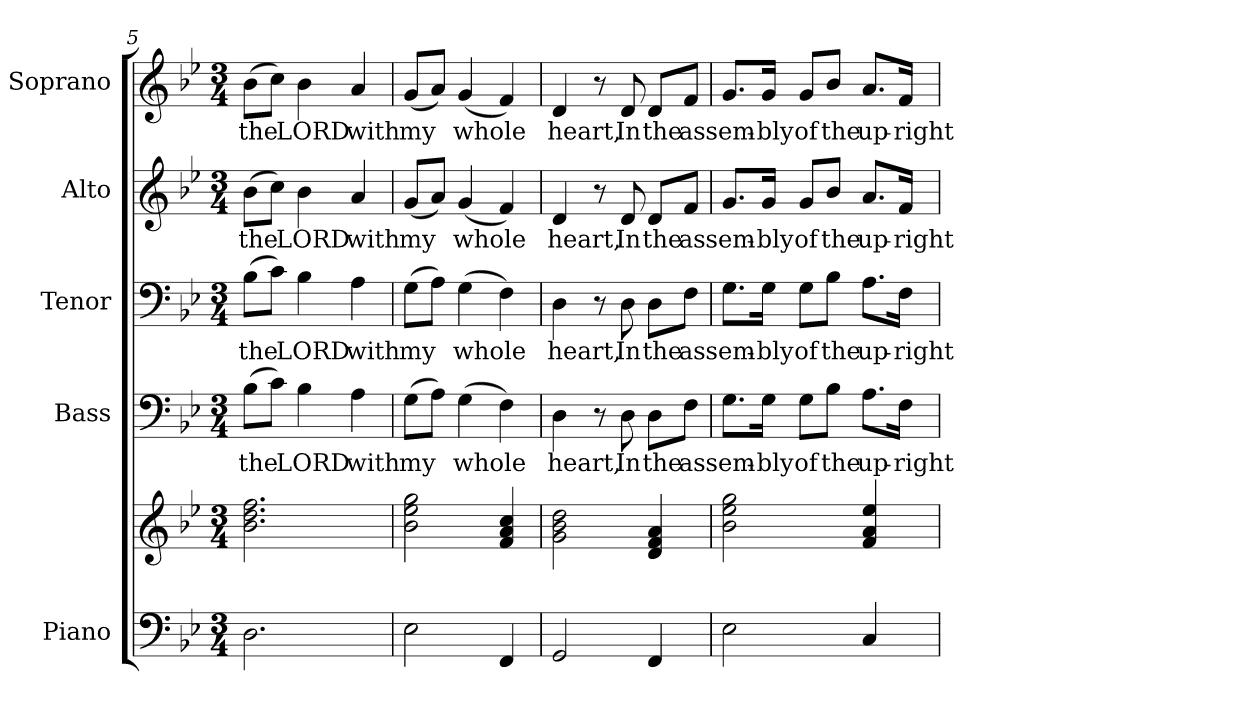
**kern	**kern	**kern	**text	**kern	**text	**kern	**text	**kern	**text
*part5	*part5	*part4	*part4	*part3	*part3	*part2	*part2	*part1	*part1
*staff6	*staff5	*staff4	*staff4	*staff3	*staff3	*staff2	*staff2	*staff1	*staff1
*I"Piano	*	*I"Bass	*	*I"Tenor	*	*I"Alto	*	*I"Soprano	*
*I'Pno.	*	*I'B.	*	*I'T.	*	*I'A.	*	*I'S.	*
!!LO:PB:g=z
*clefF4	*clefG2	*clefF4	*	*clefF4	*	*clefG2	*	*clefG2	*
*k[b-e-]	*k[b-e-]	*k[b-e-]	*	*k[b-e-]	*	*k[b-e-]	*	*k[b-e-]	*
*B-:	*B-:	*B-:	*	*B-:	*	*B-:	*	*B-:	*
*M3/4	*M3/4	*M3/4	*	*M3/4	*	*M3/4	*	*M3/4	*
=5	=5	=5	=5	=5	=5	=5	=5	=5	=5
!	!	!	!LO:LY:b:color=#000000	!	!	!	!	!	!
!	!	!	!	!	!LO:LY:b:color=#000000	!	!	!	!
!	!	!	!	!	!	!	!LO:LY:b:color=#000000	!	!
!	!	!	!	!	!	!	!	!	!LO:LY:b:color=#000000
2.Di\	2.b-i\ 2.ddi 2.ffi	(8B-i\L	the	(8B-i\L	the	(8b-i\L	the	(8b-i\L	the
.	.	8ci\J)	.	8ci\J)	.	8cci\J)	.	8cci\J)	.
!	!	!	!LO:LY:b:color=#000000	!	!	!	!	!	!
!	!	!	!	!	!LO:LY:b:color=#000000	!	!	!	!
!	!	!	!	!	!	!	!LO:LY:b:color=#000000	!	!
!	!	!	!	!	!	!	!	!	!LO:LY:b:color=#000000
.	.	4B-i\	LORD	4B-i\	LORD	4b-i\	LORD	4b-i\	LORD
!	!	!	!LO:LY:b:color=#000000	!	!	!	!	!	!
!	!	!	!	!	!LO:LY:b:color=#000000	!	!	!	!
!	!	!	!	!	!	!	!LO:LY:b:color=#000000	!	!
!	!	!	!	!	!	!	!	!	!LO:LY:b:color=#000000
.	.	4Ai\	with	4Ai\	with	4ai/	with	4ai/	with
=6	=6	=6	=6	=6	=6	=6	=6	=6	=6
!	!	!	!LO:LY:b:color=#000000	!	!	!	!	!	!
!	!	!	!	!	!LO:LY:b:color=#000000	!	!	!	!
!	!	!	!	!	!	!	!LO:LY:b:color=#000000	!	!
!	!	!	!	!	!	!	!	!	!LO:LY:b:color=#000000
2E-i\	2b-i\ 2ee-i 2ggi	(8Gi\L	my	(8Gi\L	my	(8gi/L	my	(8gi/L	my
.	.	8Ai\J)	.	8Ai\J)	.	8ai/J)	.	8ai/J)	.
!	!	!	!LO:LY:b:color=#000000	!	!	!	!	!	!
!	!	!	!	!	!LO:LY:b:color=#000000	!	!	!	!
!	!	!	!	!	!	!	!LO:LY:b:color=#000000	!	!
!	!	!	!	!	!	!	!	!	!LO:LY:b:color=#000000
.	.	(4Gi\	whole	(4Gi\	whole	(4gi/	whole	(4gi/	whole
4FFi/	4fi/ 4ai 4cci	4Fi\)	.	4Fi\)	.	4fi/)	.	4fi/)	.
!!LO:PB:g=z
=7	=7	=7	=7	=7	=7	=7	=7	=7	=7
!	!	!	!LO:LY:b:color=#000000	!	!	!	!	!	!
!	!	!	!	!	!LO:LY:b:color=#000000	!	!	!	!
!	!	!	!	!	!	!	!LO:LY:b:color=#000000	!	!
!	!	!	!	!	!	!	!	!	!LO:LY:b:color=#000000
2GGi/	2gi\ 2b-i 2ddi	4Di\	heart,	4Di\	heart,	4di/	heart,	4di/	heart,
.	.	8r	.	8r	.	8r	.	8r	.
!	!	!	!LO:LY:b:color=#000000	!	!	!	!	!	!
!	!	!	!	!	!LO:LY:b:color=#000000	!	!	!	!
!	!	!	!	!	!	!	!LO:LY:b:color=#000000	!	!
!	!	!	!	!	!	!	!	!	!LO:LY:b:color=#000000
.	.	8Di\	In	8Di\	In	8di/	In	8di/	In
!	!	!	!LO:LY:b:color=#000000	!	!	!	!	!	!
!	!	!	!	!	!LO:LY:b:color=#000000	!	!	!	!
!	!	!	!	!	!	!	!LO:LY:b:color=#000000	!	!
!	!	!	!	!	!	!	!	!	!LO:LY:b:color=#000000
4FFi/	4di/ 4fi 4ai	8Di\L	the	8Di\L	the	8di/L	the	8di/L	the
!	!	!	!LO:LY:b:color=#000000	!	!	!	!	!	!
!	!	!	!	!	!LO:LY:b:color=#000000	!	!	!	!
!	!	!	!	!	!	!	!LO:LY:b:color=#000000	!	!
!	!	!	!	!	!	!	!	!	!LO:LY:b:color=#000000
.	.	8Fi\J	as	8Fi\J	as	8fi/J	as	8fi/J	as
=8	=8	=8	=8	=8	=8	=8	=8	=8	=8
!	!	!	!LO:LY:b:color=#000000	!	!	!	!	!	!
!	!	!	!	!	!LO:LY:b:color=#000000	!	!	!	!
!	!	!	!	!	!	!	!LO:LY:b:color=#000000	!	!
!	!	!	!	!	!	!	!	!	!LO:LY:b:color=#000000
2E-i\	2b-i\ 2ee-i 2ggi	8.Gi\L	sem-	8.Gi\L	sem-	8.gi/L	sem-	8.gi/L	sem-
!	!	!	!LO:LY:b:color=#000000	!	!	!	!	!	!
!	!	!	!	!	!LO:LY:b:color=#000000	!	!	!	!
!	!	!	!	!	!	!	!LO:LY:b:color=#000000	!	!
!	!	!	!	!	!	!	!	!	!LO:LY:b:color=#000000
.	.	16Gi\Jk	-bly	16Gi\Jk	-bly	16gi/Jk	-bly	16gi/Jk	-bly
!	!	!	!LO:LY:b:color=#000000	!	!	!	!	!	!
!	!	!	!	!	!LO:LY:b:color=#000000	!	!	!	!
!	!	!	!	!	!	!	!LO:LY:b:color=#000000	!	!
!	!	!	!	!	!	!	!	!	!LO:LY:b:color=#000000
.	.	8Gi\L	of	8Gi\L	of	8gi/L	of	8gi/L	of
!	!	!	!LO:LY:b:color=#000000	!	!	!	!	!	!
!	!	!	!	!	!LO:LY:b:color=#000000	!	!	!	!
!	!	!	!	!	!	!	!LO:LY:b:color=#000000	!	!
!	!	!	!	!	!	!	!	!	!LO:LY:b:color=#000000
.	.	8B-i\J	the	8B-i\J	the	8b-i/J	the	8b-i/J	the
!	!	!	!LO:LY:b:color=#000000	!	!	!	!	!	!
!	!	!	!	!	!LO:LY:b:color=#000000	!	!	!	!
!	!	!	!	!	!	!	!LO:LY:b:color=#000000	!	!
!	!	!	!	!	!	!	!	!	!LO:LY:b:color=#000000
4Ci/	4fi/ 4ai 4ee-i	8.Ai\L	up-	8.Ai\L	up-	8.ai/L	up-	8.ai/L	up-
!	!	!	!LO:LY:b:color=#000000	!	!	!	!	!	!
!	!	!	!	!	!LO:LY:b:color=#000000	!	!	!	!
!	!	!	!	!	!	!	!LO:LY:b:color=#000000	!	!
!	!	!	!	!	!	!	!	!	!LO:LY:b:color=#000000
.	.	16Fi\Jk	-right	16Fi\Jk	-right	16fi/Jk	-right	16fi/Jk	-right
=	=	=	=	=	=	=	=	=	=
*-	*-	*-	*-	*-	*-	*-	*-	*-	*-
